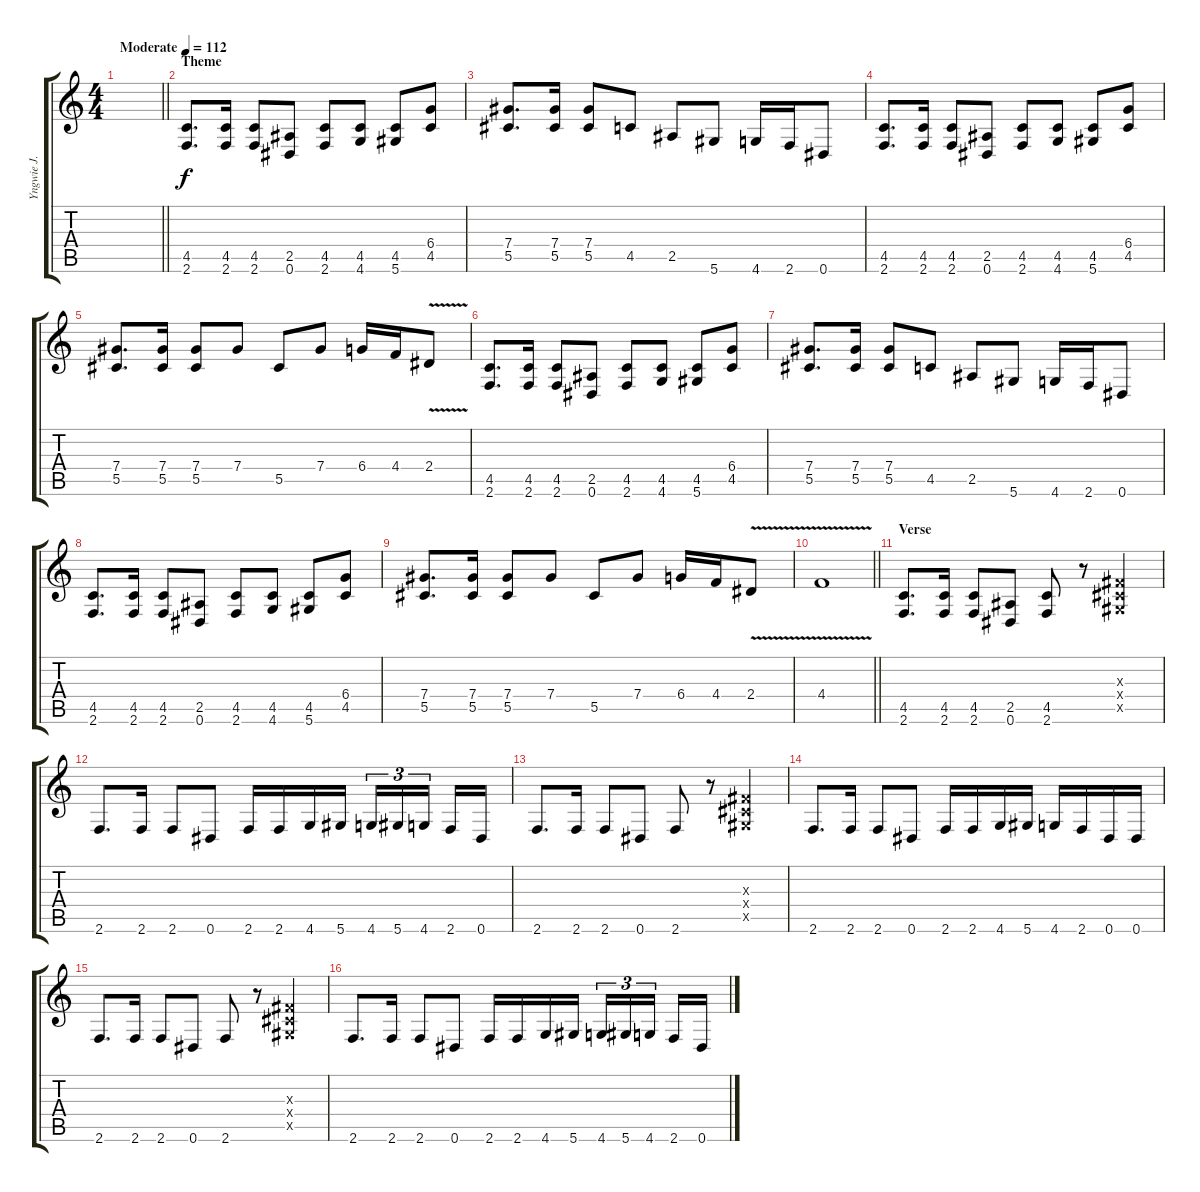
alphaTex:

\track ("Yngwie J. Malmsteen" "Yngwie J. ") {instrument distortionguitar}
\staff {score tabs}
\tuning (Eb4 Bb3 Gb3 Db3 Ab2 Eb2) {hide}
\ts (4 4)
\tempo (112 "Moderate")
\clef g2
\barLineRight lightlight
\ks c
|
\section ("" "Theme")
(4.5 2.6).8{d} (4.5 2.6).16 (4.5 2.6).8 (2.5 0.6).8 (4.5 2.6).8 (4.5 4.6).8 (4.5 5.6).8 (6.4 4.5).8 |
(7.4 5.5).8{d} (7.4 5.5).16 (7.4 5.5).8 4.5.8 2.5.8 5.6.8 4.6.16 2.6.16 0.6.8 |
(4.5 2.6).8{d} (4.5 2.6).16 (4.5 2.6).8 (2.5 0.6).8 (4.5 2.6).8 (4.5 4.6).8 (4.5 5.6).8 (6.4 4.5).8 |
(7.4 5.5).8{d} (7.4 5.5).16 (7.4 5.5).8 7.4.8 5.5.8 7.4.8 6.4.16 4.4.16 2.4{v}.8 |
(4.5 2.6).8{d} (4.5 2.6).16 (4.5 2.6).8 (2.5 0.6).8 (4.5 2.6).8 (4.5 4.6).8 (4.5 5.6).8 (6.4 4.5).8 |
(7.4 5.5).8{d} (7.4 5.5).16 (7.4 5.5).8 4.5.8 2.5.8 5.6.8 4.6.16 2.6.16 0.6.8 |
(4.5 2.6).8{d} (4.5 2.6).16 (4.5 2.6).8 (2.5 0.6).8 (4.5 2.6).8 (4.5 4.6).8 (4.5 5.6).8 (6.4 4.5).8 |
(7.4 5.5).8{d} (7.4 5.5).16 (7.4 5.5).8 7.4.8 5.5.8 7.4.8 6.4.16 4.4.16 2.4{v}.8 |
\barLineRight lightlight
4.4{v}.1 |
\section ("" "Verse")
(4.5 2.6).8{d} (4.5 2.6).16 (4.5 2.6).8 (2.5 0.6).8 (4.5 2.6).8 r.8 (0.3{x} 0.4{x} 0.5{x}).4 |
2.6.8{d} 2.6.16 2.6.8 0.6.8 2.6.16 2.6.16 4.6.16 5.6.16 4.6.16{tu (3 2)} 5.6.16{tu (3 2)} 4.6.16{tu (3 2) beam splitsecondary} 2.6.16 0.6.16 |
2.6.8{d} 2.6.16 2.6.8 0.6.8 2.6.8 r.8 (0.3{x} 0.4{x} 0.5{x}).4 |
2.6.8{d} 2.6.16 2.6.8 0.6.8 2.6.16 2.6.16 4.6.16 5.6.16 4.6.16 2.6.16 0.6.16 0.6.16 |
2.6.8{d} 2.6.16 2.6.8 0.6.8 2.6.8 r.8 (0.3{x} 0.4{x} 0.5{x}).4 |
2.6.8{d} 2.6.16 2.6.8 0.6.8 2.6.16 2.6.16 4.6.16 5.6.16 4.6.16{tu (3 2)} 5.6.16{tu (3 2)} 4.6.16{tu (3 2) beam splitsecondary} 2.6.16 0.6.16
